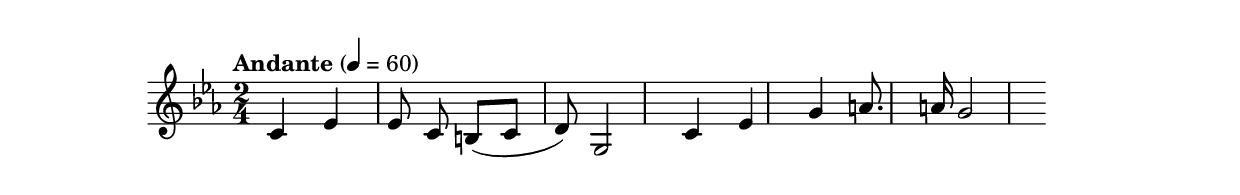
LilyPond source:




melody = \absolute  {
  \clef treble
  \key c \minor
  \time 2/4 \tempo "Andante" 4 = 60
 
 c'4 es'4 | es'8 \noBeam c'8 { b8 ( c'8 d'8 ) } | g2| c'4 es'4 | g'4 a'8. a'16 | g'2 | \break
 
 



}

text = \lyricmode {

 
 
}

textL = \lyricmode {
 
 
}

\score{
 \header {
  title = \markup { \fontsize #0 "Песен на зората / Pesen na sorata" }
  %subtitle = \markup \center-column { " " \vspace #1 } 
  
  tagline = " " %supress footer Music engraving by LilyPond 2.18.0—www.lilypond.org
 % arranger = \markup { \fontsize #+1 "Контекстуализация: Йордан Камджалов / Contextualization: Yordan Kamdzhalov" }
  %composer = \markup \center-column { "Бейнса Дуно / Beinsa Duno" \vspace #1 } 

}
  <<
    \new Voice = "one" {
      
      \melody
    }
    \new Lyrics \lyricsto "one" \text
    \new Lyrics \lyricsto "one" \textL
  >>
 
}